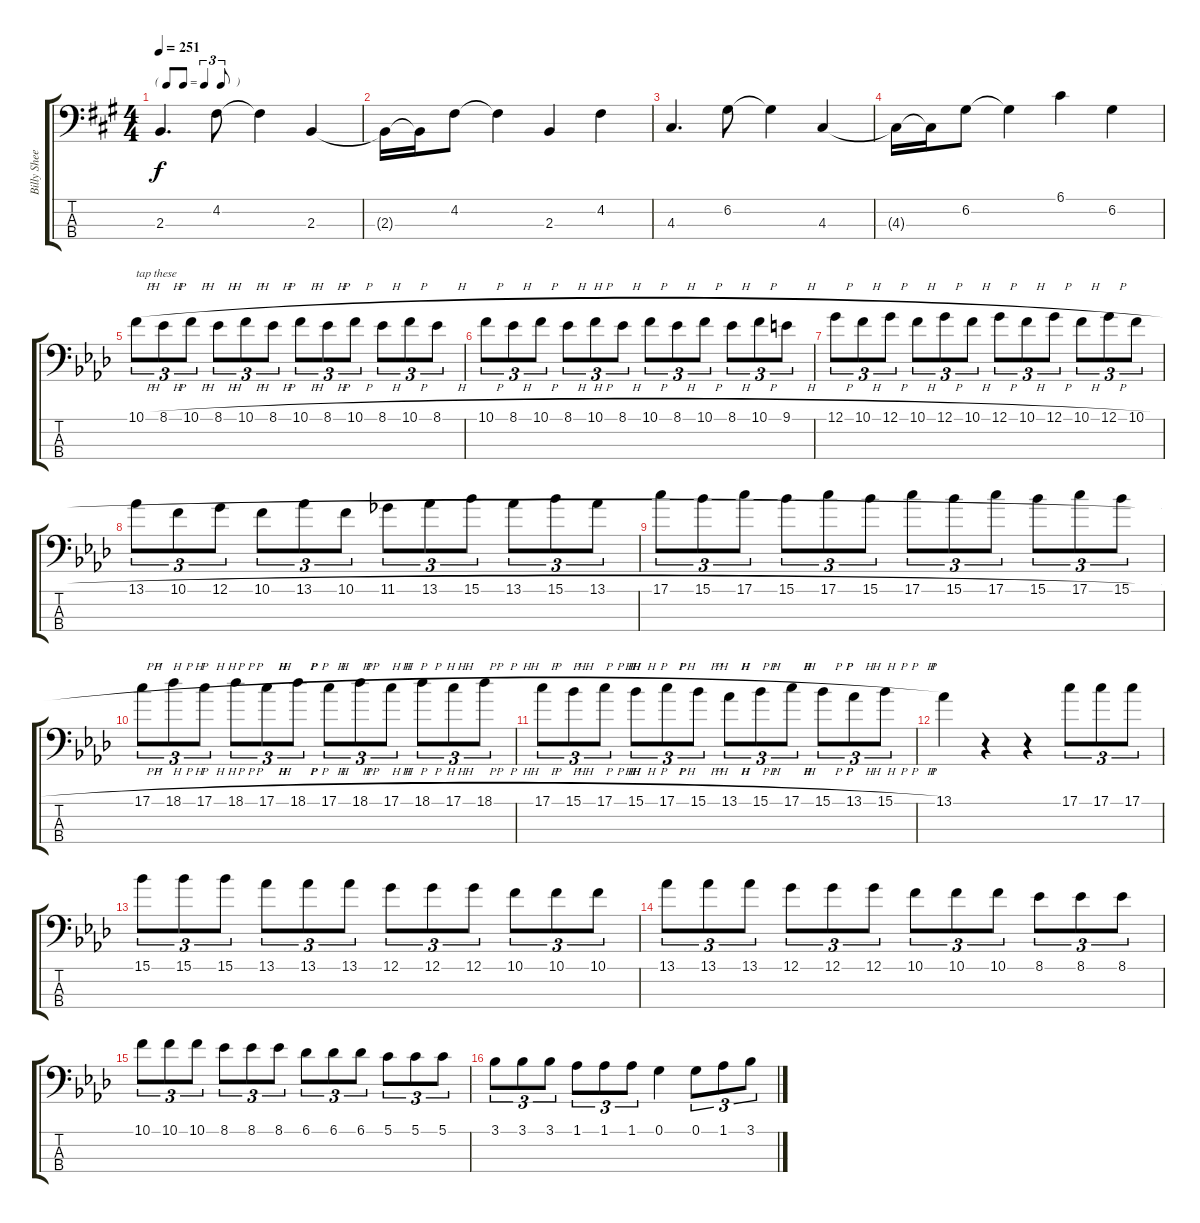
\track ("Billy Sheehan" "Billy Shee") {instrument electricbassfinger}
\staff {score tabs}
\tuning (G2 D2 A1 E1) {hide}
\ts (4 4)
\tf triplet8th
\tempo 251
\clef f4
\ks f#minor
2.3.4{d dy f} 4.2.8 4.2{t}.4 2.3.4 |
2.3{t}.16 2.3{t}.16 4.2.8 4.2{t}.4 2.3.4 4.2.4 |
4.3.4{d} 6.2.8 6.2{t}.4 4.3.4 |
4.3{t}.16 4.3{t}.16 6.2.8 6.2{t}.4 6.1.4 6.2.4 |
\ks fminor
10.1{h}.8{tu (3 2) txt "tap these"} 8.1{h}.8{tu (3 2)} 10.1{h}.8{tu (3 2)} 8.1{h}.8{tu (3 2)} 10.1{h}.8{tu (3 2)} 8.1{h}.8{tu (3 2)} 10.1{h}.8{tu (3 2)} 8.1{h}.8{tu (3 2)} 10.1{h}.8{tu (3 2)} 8.1{h}.8{tu (3 2)} 10.1{h}.8{tu (3 2)} 8.1{h}.8{tu (3 2)} |
10.1{h}.8{tu (3 2)} 8.1{h}.8{tu (3 2)} 10.1{h}.8{tu (3 2)} 8.1{h}.8{tu (3 2)} 10.1{h}.8{tu (3 2)} 8.1{h}.8{tu (3 2)} 10.1{h}.8{tu (3 2)} 8.1{h}.8{tu (3 2)} 10.1{h}.8{tu (3 2)} 8.1{h}.8{tu (3 2)} 10.1{h}.8{tu (3 2)} 9.1{h}.8{tu (3 2)} |
12.1{h}.8{tu (3 2)} 10.1{h}.8{tu (3 2)} 12.1{h}.8{tu (3 2)} 10.1{h}.8{tu (3 2)} 12.1{h}.8{tu (3 2)} 10.1{h}.8{tu (3 2)} 12.1{h}.8{tu (3 2)} 10.1{h}.8{tu (3 2)} 12.1{h}.8{tu (3 2)} 10.1{h}.8{tu (3 2)} 12.1{h}.8{tu (3 2)} 10.1{h}.8{tu (3 2)} |
13.1{h}.8{tu (3 2)} 10.1{h}.8{tu (3 2)} 12.1{h}.8{tu (3 2)} 10.1{h}.8{tu (3 2)} 13.1{h}.8{tu (3 2)} 10.1{h}.8{tu (3 2)} 11.1{h}.8{tu (3 2)} 13.1{h}.8{tu (3 2)} 15.1{h}.8{tu (3 2)} 13.1{h}.8{tu (3 2)} 15.1{h}.8{tu (3 2)} 13.1{h}.8{tu (3 2)} |
17.1{h}.8{tu (3 2)} 15.1{h}.8{tu (3 2)} 17.1{h}.8{tu (3 2)} 15.1{h}.8{tu (3 2)} 17.1{h}.8{tu (3 2)} 15.1{h}.8{tu (3 2)} 17.1{h}.8{tu (3 2)} 15.1{h}.8{tu (3 2)} 17.1{h}.8{tu (3 2)} 15.1{h}.8{tu (3 2)} 17.1{h}.8{tu (3 2)} 15.1{h}.8{tu (3 2)} |
17.1{h}.8{tu (3 2)} 18.1{h}.8{tu (3 2)} 17.1{h}.8{tu (3 2)} 18.1{h}.8{tu (3 2)} 17.1{h}.8{tu (3 2)} 18.1{h}.8{tu (3 2)} 17.1{h}.8{tu (3 2)} 18.1{h}.8{tu (3 2)} 17.1{h}.8{tu (3 2)} 18.1{h}.8{tu (3 2)} 17.1{h}.8{tu (3 2)} 18.1{h}.8{tu (3 2)} |
17.1{h}.8{tu (3 2)} 15.1{h}.8{tu (3 2)} 17.1{h}.8{tu (3 2)} 15.1{h}.8{tu (3 2)} 17.1{h}.8{tu (3 2)} 15.1{h}.8{tu (3 2)} 13.1{h}.8{tu (3 2)} 15.1{h}.8{tu (3 2)} 17.1{h}.8{tu (3 2)} 15.1{h}.8{tu (3 2)} 13.1{h}.8{tu (3 2)} 15.1{h}.8{tu (3 2)} |
13.1.4 r.4 r.4 17.1.8{tu (3 2)} 17.1.8{tu (3 2)} 17.1.8{tu (3 2)} |
15.1.8{tu (3 2)} 15.1.8{tu (3 2)} 15.1.8{tu (3 2)} 13.1.8{tu (3 2)} 13.1.8{tu (3 2)} 13.1.8{tu (3 2)} 12.1.8{tu (3 2)} 12.1.8{tu (3 2)} 12.1.8{tu (3 2)} 10.1.8{tu (3 2)} 10.1.8{tu (3 2)} 10.1.8{tu (3 2)} |
13.1.8{tu (3 2)} 13.1.8{tu (3 2)} 13.1.8{tu (3 2)} 12.1.8{tu (3 2)} 12.1.8{tu (3 2)} 12.1.8{tu (3 2)} 10.1.8{tu (3 2)} 10.1.8{tu (3 2)} 10.1.8{tu (3 2)} 8.1.8{tu (3 2)} 8.1.8{tu (3 2)} 8.1.8{tu (3 2)} |
10.1.8{tu (3 2)} 10.1.8{tu (3 2)} 10.1.8{tu (3 2)} 8.1.8{tu (3 2)} 8.1.8{tu (3 2)} 8.1.8{tu (3 2)} 6.1.8{tu (3 2)} 6.1.8{tu (3 2)} 6.1.8{tu (3 2)} 5.1.8{tu (3 2)} 5.1.8{tu (3 2)} 5.1.8{tu (3 2)} |
3.1.8{tu (3 2)} 3.1.8{tu (3 2)} 3.1.8{tu (3 2)} 1.1.8{tu (3 2)} 1.1.8{tu (3 2)} 1.1.8{tu (3 2)} 0.1.4 0.1.8{tu (3 2)} 1.1.8{tu (3 2)} 3.1.8{tu (3 2)}
